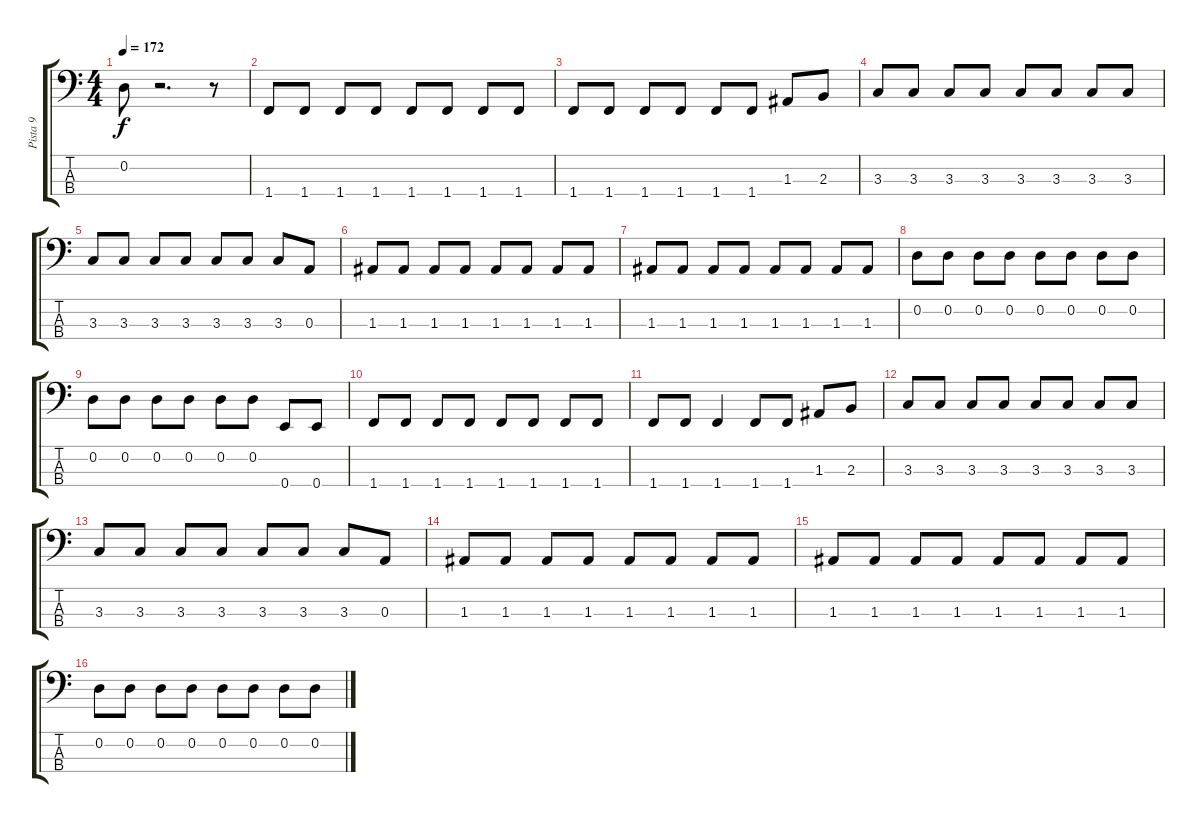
\track ("Pista 9" "Pista 9") {instrument electricbassfinger}
\staff {score tabs}
\tuning (G2 D2 A1 E1) {hide}
\ts (4 4)
\tempo 172
\clef f4
\ks c
0.2.8{dy f} r.2{d} r.8 |
1.4.8 1.4.8 1.4.8 1.4.8 1.4.8 1.4.8 1.4.8 1.4.8 |
1.4.8 1.4.8 1.4.8 1.4.8 1.4.8 1.4.8 1.3.8 2.3.8 |
3.3.8 3.3.8 3.3.8 3.3.8 3.3.8 3.3.8 3.3.8 3.3.8 |
3.3.8 3.3.8 3.3.8 3.3.8 3.3.8 3.3.8 3.3.8 0.3.8 |
1.3.8 1.3.8 1.3.8 1.3.8 1.3.8 1.3.8 1.3.8 1.3.8 |
1.3.8 1.3.8 1.3.8 1.3.8 1.3.8 1.3.8 1.3.8 1.3.8 |
0.2.8 0.2.8 0.2.8 0.2.8 0.2.8 0.2.8 0.2.8 0.2.8 |
0.2.8 0.2.8 0.2.8 0.2.8 0.2.8 0.2.8 0.4.8 0.4.8 |
1.4.8 1.4.8 1.4.8 1.4.8 1.4.8 1.4.8 1.4.8 1.4.8 |
1.4.8 1.4.8 1.4.4 1.4.8 1.4.8 1.3.8 2.3.8 |
3.3.8 3.3.8 3.3.8 3.3.8 3.3.8 3.3.8 3.3.8 3.3.8 |
3.3.8 3.3.8 3.3.8 3.3.8 3.3.8 3.3.8 3.3.8 0.3.8 |
1.3.8 1.3.8 1.3.8 1.3.8 1.3.8 1.3.8 1.3.8 1.3.8 |
1.3.8 1.3.8 1.3.8 1.3.8 1.3.8 1.3.8 1.3.8 1.3.8 |
0.2.8 0.2.8 0.2.8 0.2.8 0.2.8 0.2.8 0.2.8 0.2.8
